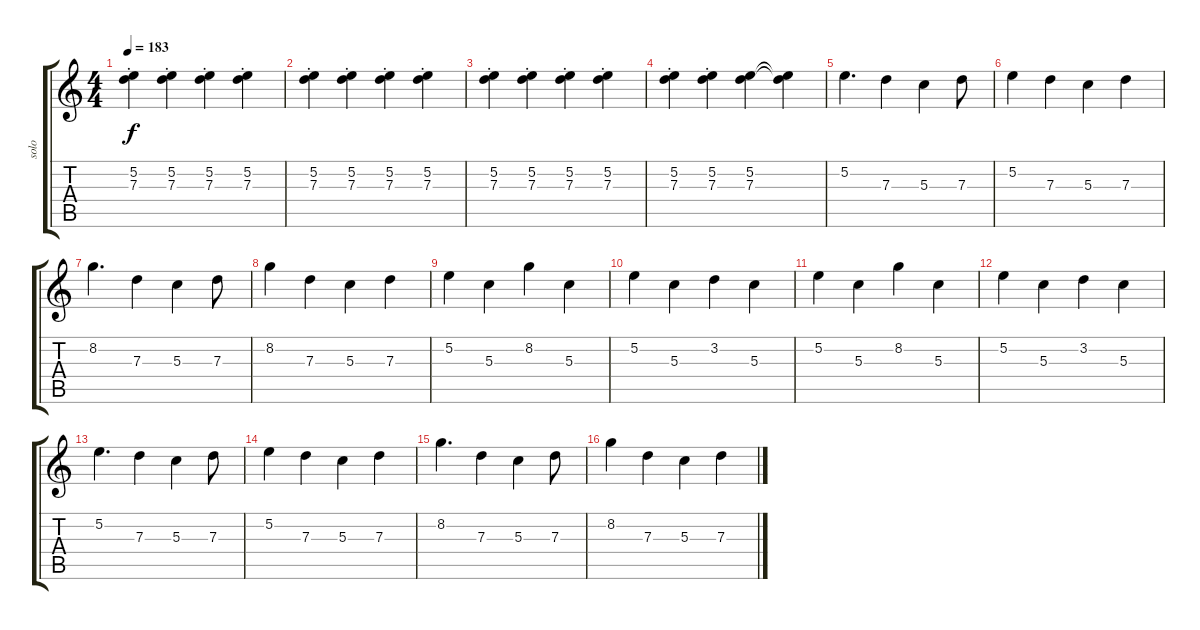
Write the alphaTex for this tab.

\track ("solo" "solo") {instrument distortionguitar}
\staff {score tabs}
\tuning (E4 B3 G3 D3 A2 D2) {hide}
\ts (4 4)
\tempo 183
\clef g2
\ks c
(5.2{st} 7.3{st}).4{dy f} (5.2{st} 7.3{st}).4 (5.2{st} 7.3{st}).4 (5.2{st} 7.3{st}).4 |
(5.2{st} 7.3{st}).4 (5.2{st} 7.3{st}).4 (5.2{st} 7.3{st}).4 (5.2{st} 7.3{st}).4 |
(5.2{st} 7.3{st}).4 (5.2{st} 7.3{st}).4 (5.2{st} 7.3{st}).4 (5.2{st} 7.3{st}).4 |
(5.2{st} 7.3{st}).4 (5.2{st} 7.3{st}).4 (5.2 7.3).4 (5.2{t} 7.3{t}).4 |
5.2.4{d} 7.3.4 5.3.4 7.3.8 |
5.2.4 7.3.4 5.3.4 7.3.4 |
8.2.4{d} 7.3.4 5.3.4 7.3.8 |
8.2.4 7.3.4 5.3.4 7.3.4 |
5.2.4 5.3.4 8.2.4 5.3.4 |
5.2.4 5.3.4 3.2.4 5.3.4 |
5.2.4 5.3.4 8.2.4 5.3.4 |
5.2.4 5.3.4 3.2.4 5.3.4 |
5.2.4{d} 7.3.4 5.3.4 7.3.8 |
5.2.4 7.3.4 5.3.4 7.3.4 |
8.2.4{d} 7.3.4 5.3.4 7.3.8 |
8.2.4 7.3.4 5.3.4 7.3.4
